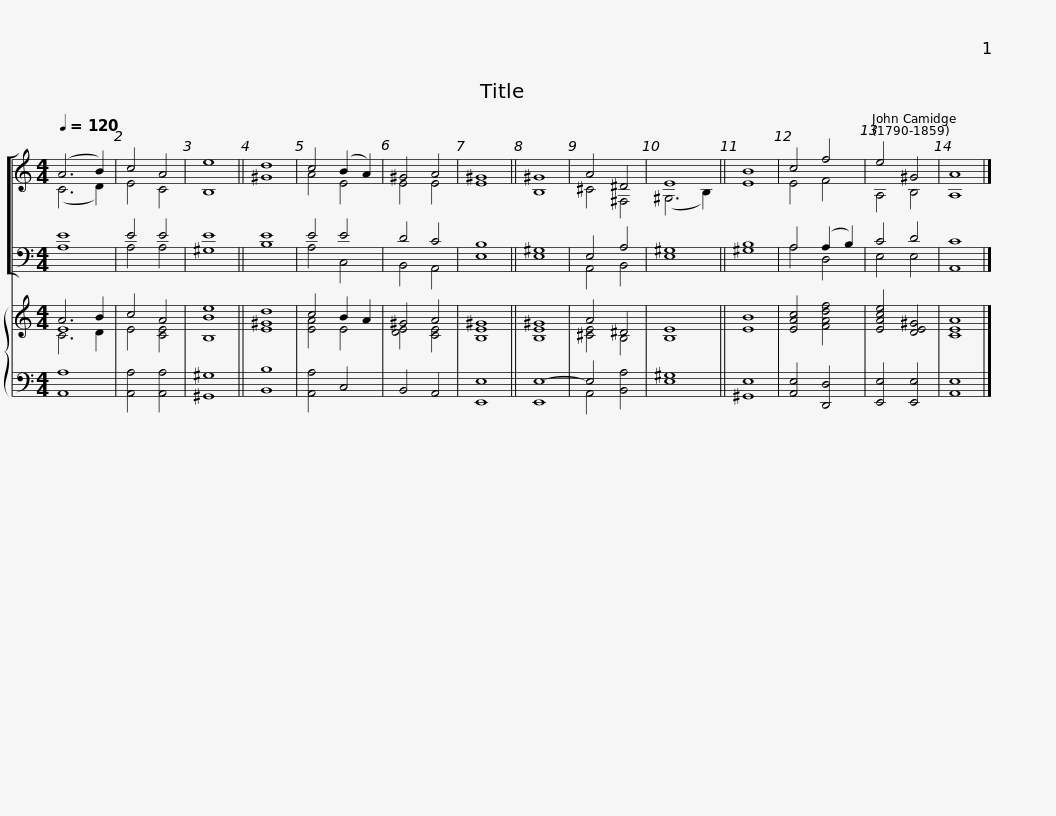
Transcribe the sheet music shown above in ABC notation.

X:1
%%score [ ( 1 2 ) ( 3 4 ) ] { ( 5 6 7 ) | ( 8 9 ) }
L:1/8
Q:1/4=120
M:4/4
I:linebreak $
K:C
V:1 treble
V:2 treble
V:3 bass
V:4 bass
V:5 treble
V:6 treble
V:7 treble
V:8 bass
V:9 bass
V:1
 (A6 B2) | c4 A4 | e8 || d8 | c4 (B2 A2) | %5
 ^G4 A4 | ^G8 || ^G8 | A4 ^D4 | E8 || %10
 B8 | c4 f4 | e4 ^G4 |$ A8 |] %14
V:2
 (C6 D2) | E4 C4 | B,8 || ^G8 | A4 E4 | %5
 E4 E4 | E8 || B,8 | ^C4 ^F,4 | (^G,6 B,2) || %10
 E8 | E4 F4 | A,4 B,4 |$ A,8 |] %14
V:3
 E8 | E4 E4 | E8 || E8 | E4 E4 | %5
 D4 C4 | B,8 || ^G,8 | E,4 A,4 | ^G,8 || %10
 B,8 | A,4 (A,2 B,2) | C4 D4 |$ C8 |] %14
V:4
 A,8 | A,4 A,4 | ^G,8 || B,8 | A,4 C,4 | %5
 B,,4 A,,4 | E,8 || E,8 | A,,4 B,,4 | E,8 || %10
 ^G,8 | A,4 D,4 | E,4 E,4 |$ A,,8 |] %14
V:5
 A6 B2 | c4 A4 | e8 || d8 | c4 B2 A2 | %5
 ^G4 A4 | ^G8 || ^G8 | A4 ^D4 | E8 || %10
 B8 | [EAc]4 [FAdf]4 | [EAce]4 [DE^G]4 |$ [CEA]8 |] %14
V:6
 E8 | x8 | x8 || x8 | x8 | %5
 x8 | x8 || x8 | x8 | x8 || %10
 x8 | x8 | x8 |$ x8 |] %14
V:7
 C6 D2 | E4 [CE]4 | [B,B]8 || [E^G]8 | [EA]4 E4 | %5
 [DE]4 [CE]4 | [B,E]8 || [B,E]8 | [^CE]4 B,4 | B,8 || %10
 E8 | x8 | x8 |$ x8 |] %14
V:8
 x8 | x8 | x8 || x8 | x8 | %5
 x8 | x8 || E,8- | E,4 x4 | x8 || %10
 x8 | x8 | x8 |$ x8 |] %14
V:9
 [A,,A,]8 | [A,,A,]4 [A,,A,]4 | [^G,,^G,]8 || [B,,B,]8 | [A,,A,]4 C,4 | %5
 B,,4 A,,4 | [E,,E,]8 || E,,8 | A,,4 [B,,A,]4 | [E,^G,]8 || %10
 [^G,,E,]8 | [A,,E,]4 [D,,D,]4 | [E,,E,]4 [E,,E,]4 |$ [A,,E,]8 |] %14
